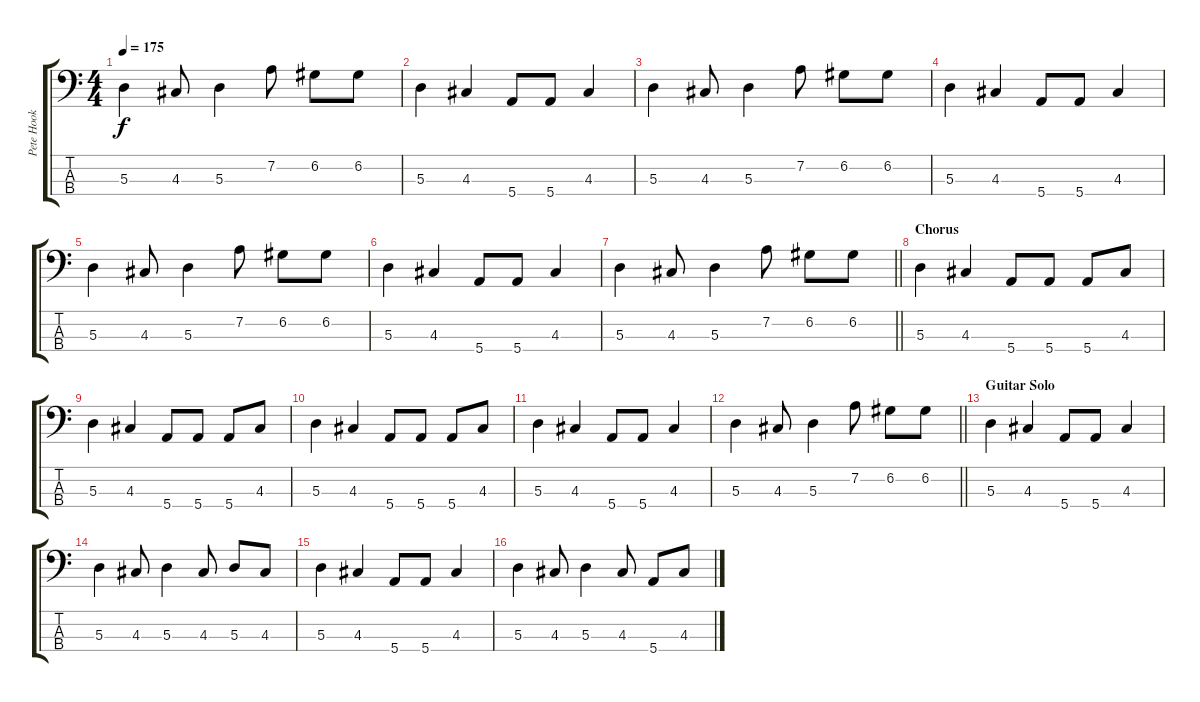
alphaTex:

\track ("Pete Hook" "Pete Hook") {instrument electricbasspick}
\staff {score tabs}
\tuning (G2 D2 A1 E1) {hide}
\ts (4 4)
\tempo 175
\clef f4
\ks c
5.3.4{dy f} 4.3.8 5.3.4 7.2.8 6.2.8 6.2.8 |
5.3.4 4.3.4 5.4.8 5.4.8 4.3.4 |
5.3.4 4.3.8 5.3.4 7.2.8 6.2.8 6.2.8 |
5.3.4 4.3.4 5.4.8 5.4.8 4.3.4 |
5.3.4 4.3.8 5.3.4 7.2.8 6.2.8 6.2.8 |
5.3.4 4.3.4 5.4.8 5.4.8 4.3.4 |
\barLineRight lightlight
5.3.4 4.3.8 5.3.4 7.2.8 6.2.8 6.2.8 |
\section ("" "Chorus")
5.3.4 4.3.4 5.4.8 5.4.8 5.4.8 4.3.8 |
5.3.4 4.3.4 5.4.8 5.4.8 5.4.8 4.3.8 |
5.3.4 4.3.4 5.4.8 5.4.8 5.4.8 4.3.8 |
5.3.4 4.3.4 5.4.8 5.4.8 4.3.4 |
\barLineRight lightlight
5.3.4 4.3.8 5.3.4 7.2.8 6.2.8 6.2.8 |
\section ("" "Guitar Solo")
5.3.4 4.3.4 5.4.8 5.4.8 4.3.4 |
5.3.4 4.3.8 5.3.4 4.3.8 5.3.8 4.3.8 |
5.3.4 4.3.4 5.4.8 5.4.8 4.3.4 |
5.3.4 4.3.8 5.3.4 4.3.8 5.4.8 4.3.8
